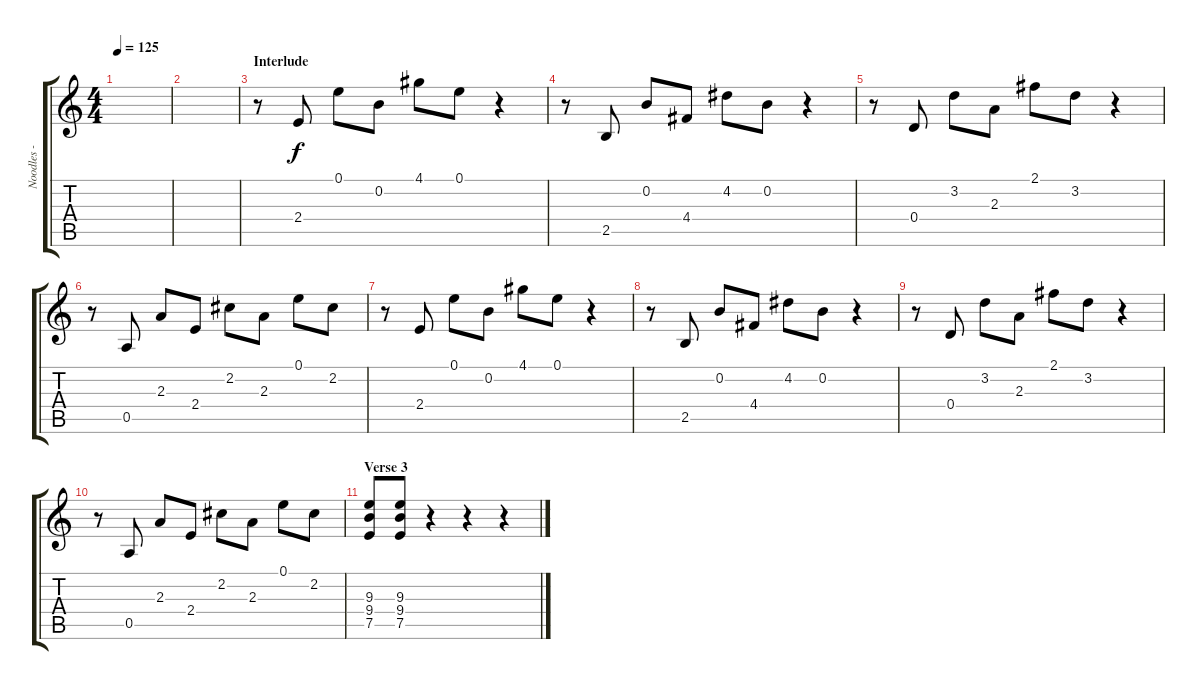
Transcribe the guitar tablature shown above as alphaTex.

\track ("Noodles - Guitar" "Noodles - ") {instrument overdrivenguitar}
\staff {score tabs}
\tuning (E4 B3 G3 D3 A2 E2) {hide}
\ts (4 4)
\tempo 125
\clef g2
\ks c
|
|
\section ("" "Interlude")
r.8 2.4.8 0.1.8 0.2.8 4.1.8 0.1.8 r.4 |
r.8 2.5.8 0.2.8 4.4.8 4.2.8 0.2.8 r.4 |
r.8 0.4.8 3.2.8 2.3.8 2.1.8 3.2.8 r.4 |
r.8 0.5.8 2.3.8 2.4.8 2.2.8 2.3.8 0.1.8 2.2.8 |
r.8 2.4.8 0.1.8 0.2.8 4.1.8 0.1.8 r.4 |
r.8 2.5.8 0.2.8 4.4.8 4.2.8 0.2.8 r.4 |
r.8 0.4.8 3.2.8 2.3.8 2.1.8 3.2.8 r.4 |
r.8 0.5.8 2.3.8 2.4.8 2.2.8 2.3.8 0.1.8 2.2.8 |
\section ("" "Verse 3")
(9.3 9.4 7.5).8 (9.3 9.4 7.5).8 r.4 r.4 r.4
